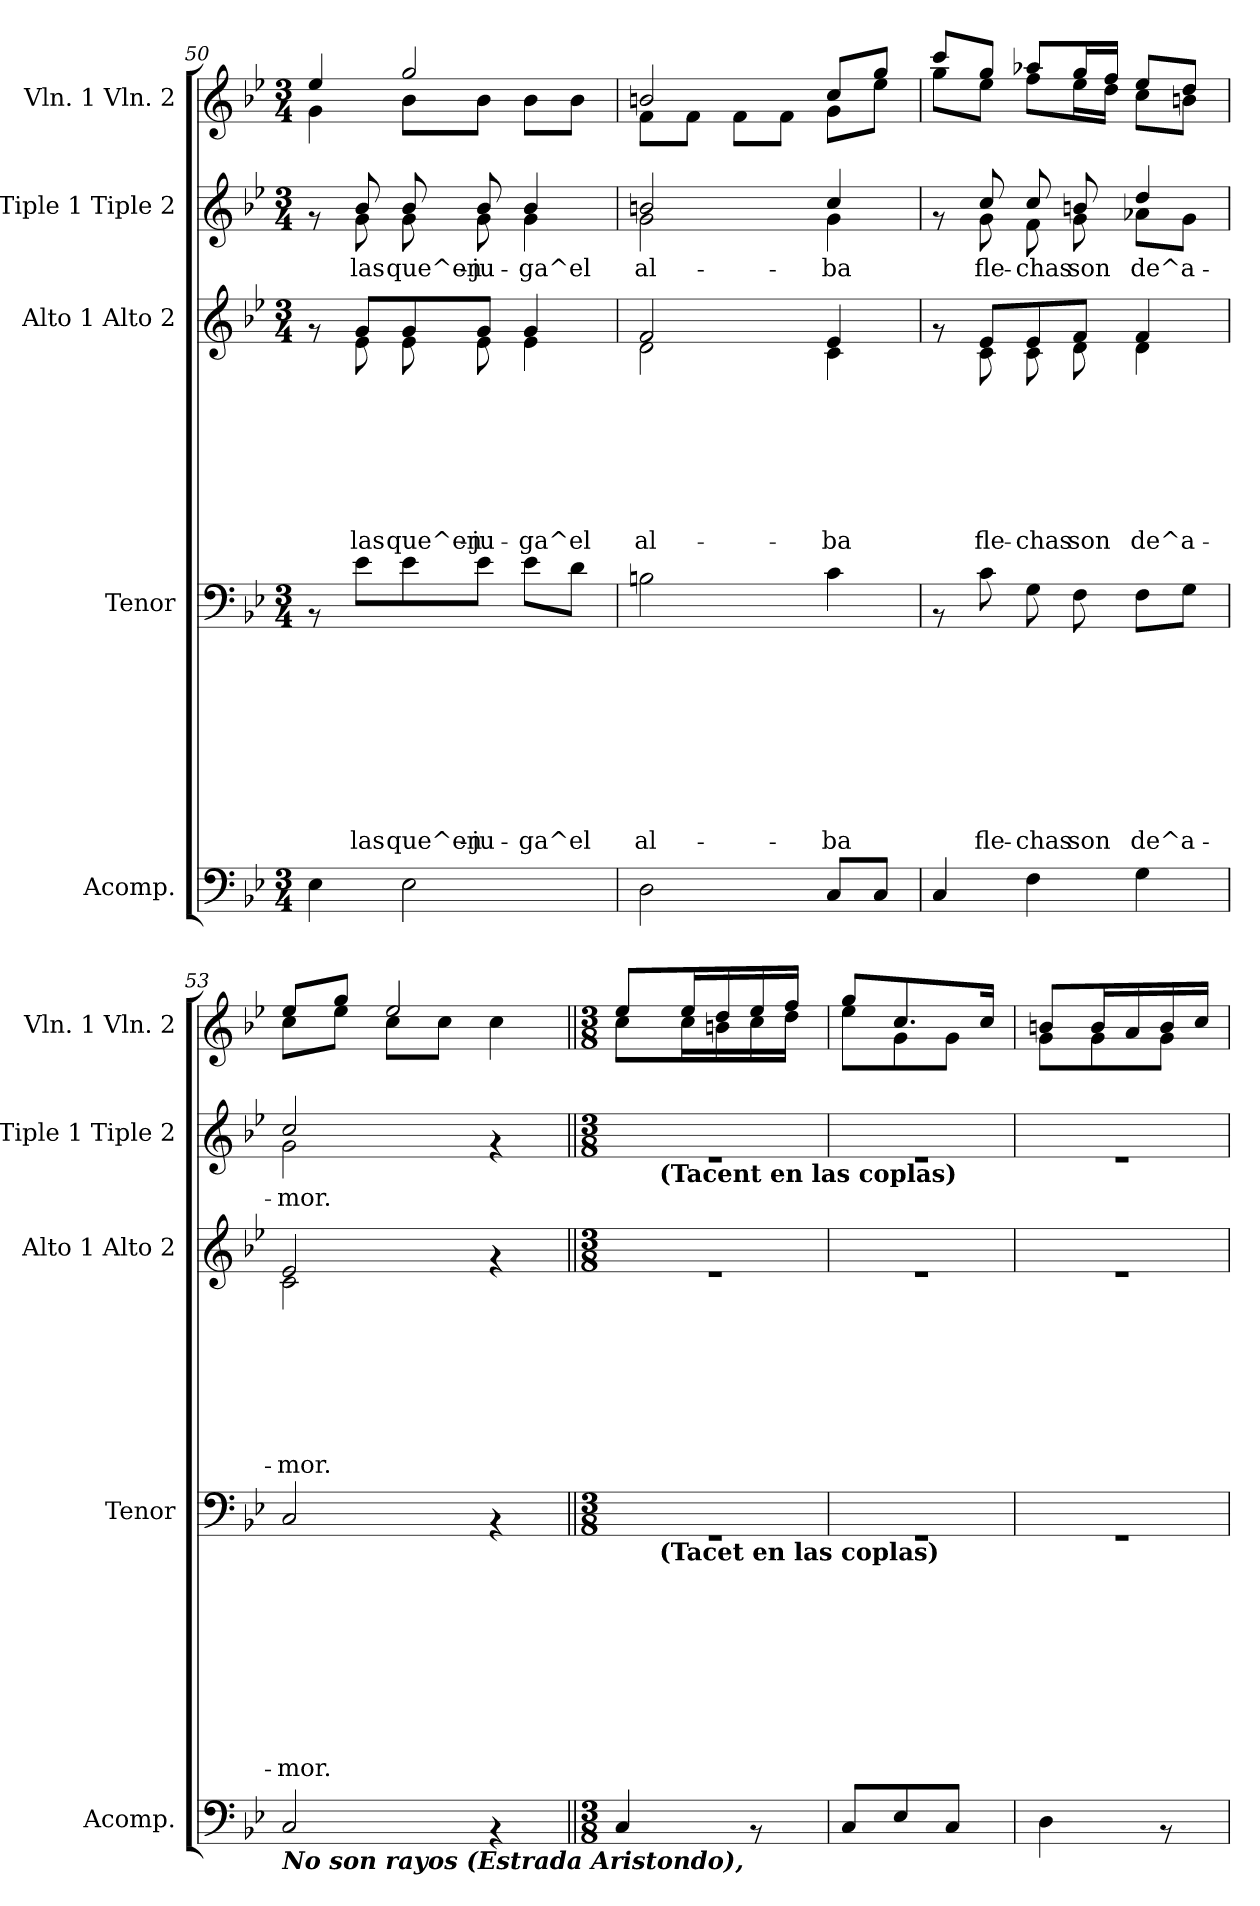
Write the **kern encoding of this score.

**kern	**kern	**text	**text	**text	**text	**text	**text	**text	**text	**text	**kern	**text	**text	**text	**text	**text	**text	**text	**kern	**text	**kern
*part5	*part4	*part4	*part4	*part4	*part4	*part4	*part4	*part4	*part4	*part4	*part3	*part3	*part3	*part3	*part3	*part3	*part3	*part3	*part2	*part2	*part1
*staff5	*staff4	*staff4	*staff4	*staff4	*staff4	*staff4	*staff4	*staff4	*staff4	*staff4	*staff3	*staff3	*staff3	*staff3	*staff3	*staff3	*staff3	*staff3	*staff2	*staff2	*staff1
*I"Acomp.	*I"Tenor	*	*	*	*	*	*	*	*	*	*I"Alto 1 Alto 2	*	*	*	*	*	*	*	*I"Tiple 1 Tiple 2	*	*I"Vln. 1 Vln. 2
*I'Acomp.	*I'Tenor	*	*	*	*	*	*	*	*	*	*I'Alto 1 Alto 2	*	*	*	*	*	*	*	*I'Tiple 1 Tiple 2	*	*I'Vln. 1 Vln. 2
*clefF4	*clefF4	*	*	*	*	*	*	*	*	*	*clefG2	*	*	*	*	*	*	*	*clefG2	*	*clefG2
*k[b-e-]	*k[b-e-]	*	*	*	*	*	*	*	*	*	*k[b-e-]	*	*	*	*	*	*	*	*k[b-e-]	*	*k[b-e-]
*B-:	*B-:	*	*	*	*	*	*	*	*	*	*B-:	*	*	*	*	*	*	*	*B-:	*	*B-:
*M3/4	*M3/4	*	*	*	*	*	*	*	*	*	*M3/4	*	*	*	*	*	*	*	*M3/4	*	*M3/4
=50	=50	=50	=50	=50	=50	=50	=50	=50	=50	=50	=50	=50	=50	=50	=50	=50	=50	=50	=50	=50	=50
*	*	*	*	*	*	*	*	*	*	*	*^	*	*	*	*	*	*	*	*^	*	*^
4E-\	8rAA	.	.	.	.	.	.	.	.	.	8rf	8ryy	.	.	.	.	.	.	.	8rf	8ryy	.	4ee-/	4g\
!	!	!	!	!	!	!	!	!	!	!LO:LY:b	!	!	!	!	!	!	!	!	!LO:LY:b	!	!	!LO:LY:b	!	!
.	8e-\L	.	.	.	.	.	.	.	.	las	8g/L	8e-\	.	.	.	.	.	.	las	8b-/	8g\	las	.	.
!	!	!	!	!	!	!	!	!	!	!LO:LY:b	!	!	!	!	!	!	!	!	!LO:LY:b	!	!	!LO:LY:b	!	!
2E-\	8e-\	.	.	.	.	.	.	.	.	que^en-	8g/	8e-\	.	.	.	.	.	.	que^en-	8b-/	8g\	que^en-	2gg/	8b-\L
!	!	!	!	!	!	!	!	!	!	!LO:LY:b	!	!	!	!	!	!	!	!	!LO:LY:b	!	!	!LO:LY:b	!	!
.	8e-\J	.	.	.	.	.	.	.	.	-ju-	8g/J	8e-\	.	.	.	.	.	.	-ju-	8b-/	8g\	-ju-	.	8b-\J
!	!	!	!	!	!	!	!	!	!	!LO:LY:b	!	!	!	!	!	!	!	!	!LO:LY:b	!	!	!LO:LY:b	!	!
.	8e-\L	.	.	.	.	.	.	.	.	-ga^el	4g/	4e-\	.	.	.	.	.	.	-ga^el	4b-/	4g\	-ga^el	.	8b-\L
.	8d\J	.	.	.	.	.	.	.	.	.	.	.	.	.	.	.	.	.	.	.	.	.	.	8b-\J
!!LO:LB:g=z	!!
=51	=51	=51	=51	=51	=51	=51	=51	=51	=51	=51	=51	=51	=51	=51	=51	=51	=51	=51	=51	=51	=51	=51	=51	=51
!	!	!	!	!	!	!	!	!	!	!LO:LY:b	!	!	!	!	!	!	!	!	!LO:LY:b	!	!	!LO:LY:b	!	!
2D\	2Bn\	.	.	.	.	.	.	.	.	al-	2f/	2d\	.	.	.	.	.	.	al-	2g\	2bn/	al-	2bn/	8f\L
.	.	.	.	.	.	.	.	.	.	.	.	.	.	.	.	.	.	.	.	.	.	.	.	8f\J
.	.	.	.	.	.	.	.	.	.	.	.	.	.	.	.	.	.	.	.	.	.	.	.	8f\L
.	.	.	.	.	.	.	.	.	.	.	.	.	.	.	.	.	.	.	.	.	.	.	.	8f\J
!	!	!	!	!	!	!	!	!	!	!LO:LY:b	!	!	!	!	!	!	!	!	!LO:LY:b	!	!	!LO:LY:b	!	!
8C/L	4c\	.	.	.	.	.	.	.	.	-ba	4e-/	4c\	.	.	.	.	.	.	-ba	4cc/	4g\	-ba	8cc/L	8g\L
8C/J	.	.	.	.	.	.	.	.	.	.	.	.	.	.	.	.	.	.	.	.	.	.	8gg/J	8ee-\J
=52	=52	=52	=52	=52	=52	=52	=52	=52	=52	=52	=52	=52	=52	=52	=52	=52	=52	=52	=52	=52	=52	=52	=52	=52
4C/	8rAA	.	.	.	.	.	.	.	.	.	8rf	8ryy	.	.	.	.	.	.	.	8rf	8ryy	.	8ccc/L	8gg\L
!	!	!	!	!	!	!	!	!	!	!LO:LY:b	!	!	!	!	!	!	!	!	!LO:LY:b	!	!	!LO:LY:b	!	!
.	8c\	.	.	.	.	.	.	.	.	fle-	8e-/L	8c\	.	.	.	.	.	.	fle-	8g\	8cc/	fle-	8gg/J	8ee-\J
!	!	!	!	!	!	!	!	!	!	!LO:LY:b	!	!	!	!	!	!	!	!	!LO:LY:b	!	!	!LO:LY:b	!	!
4F\	8G\	.	.	.	.	.	.	.	.	-chas	8e-/	8c\	.	.	.	.	.	.	-chas	8cc/	8f\	-chas	8aa-X/L	8ff\L
!	!	!	!	!	!	!	!	!	!	!LO:LY:b	!	!	!	!	!	!	!	!	!LO:LY:b	!	!	!LO:LY:b	!	!
.	8F\	.	.	.	.	.	.	.	.	son	8f/J	8d\	.	.	.	.	.	.	son	8bn/	8g\	son	16gg/L	16ee-\L
.	.	.	.	.	.	.	.	.	.	.	.	.	.	.	.	.	.	.	.	.	.	.	16ff/JJ	16dd\JJ
!	!	!	!	!	!	!	!	!	!	!LO:LY:b	!	!	!	!	!	!	!	!	!LO:LY:b	!	!	!LO:LY:b	!	!
4G\	8F\L	.	.	.	.	.	.	.	.	de^a-	4f/	4d\	.	.	.	.	.	.	de^a-	4dd/	8a-X\L	de^a-	8ee-/L	8cc\L
.	8G\J	.	.	.	.	.	.	.	.	.	.	.	.	.	.	.	.	.	.	.	8g\J	.	8dd/J	8bn\J
=53	=53	=53	=53	=53	=53	=53	=53	=53	=53	=53	=53	=53	=53	=53	=53	=53	=53	=53	=53	=53	=53	=53	=53	=53
!LO:TX:b:Bi:t=No son rayos (Estrada Aristondo),	!	!	!	!	!	!	!	!	!	!	!	!	!	!	!	!	!	!	!	!	!	!	!	!
!	!	!	!	!	!	!	!	!	!	!LO:LY:b	!	!	!	!	!	!	!	!	!LO:LY:b	!	!	!LO:LY:b	!	!
2C/	2C/	.	.	.	.	.	.	.	.	-mor.	2e-/	2c\	.	.	.	.	.	.	-mor.	2cc/	2g\	-mor.	8ee-/L	8cc\L
.	.	.	.	.	.	.	.	.	.	.	.	.	.	.	.	.	.	.	.	.	.	.	8gg/J	8ee-\J
.	.	.	.	.	.	.	.	.	.	.	.	.	.	.	.	.	.	.	.	.	.	.	2ee-/	8cc\L
.	.	.	.	.	.	.	.	.	.	.	.	.	.	.	.	.	.	.	.	.	.	.	.	8cc\J
4rAA	4rAA	.	.	.	.	.	.	.	.	.	4rf	4ryy	.	.	.	.	.	.	.	4rf	4ryy	.	.	4cc\
*	*	*	*	*	*	*	*	*	*	*	*v	*v	*	*	*	*	*	*	*	*	*	*	*	*
!!LO:PB:g=z	!!
=54||	=54||	=54||	=54||	=54||	=54||	=54||	=54||	=54||	=54||	=54||	=54||	=54||	=54||	=54||	=54||	=54||	=54||	=54||	=54||	=54||	=54||	=54||	=54||
*M3/8	*M3/8	*	*	*	*	*	*	*	*	*	*M3/8	*	*	*	*	*	*	*	*M3/8	*	*	*M3/8	*
*	*^	*	*	*	*	*	*	*	*	*	*	*	*	*	*	*	*	*	*	*	*	*	*
4C/	4.rAA	16.ryy	.	.	.	.	.	.	.	.	.	4.re	.	.	.	.	.	.	.	4.rf	16.ryy	.	8ee-/L	8cc\L
!	!	!	!	!	!	!	!	!	!	!	!	!	!	!	!	!	!	!	!	!	!LO:TX:b:B:t=(Tacent en las coplas)	!	!	!
!	!	!LO:TX:b:B:t=(Tacet en las coplas)	!	!	!	!	!	!	!	!	!	!	!	!	!	!	!	!	!	!	!	!	!	!
.	.	4ryy	.	.	.	.	.	.	.	.	.	.	.	.	.	.	.	.	.	.	4ryy	.	.	.
.	.	.	.	.	.	.	.	.	.	.	.	.	.	.	.	.	.	.	.	.	.	.	16ee-/L	16cc\L
.	.	.	.	.	.	.	.	.	.	.	.	.	.	.	.	.	.	.	.	.	.	.	16dd/	16bn\
8rAA	.	.	.	.	.	.	.	.	.	.	.	.	.	.	.	.	.	.	.	.	.	.	16ee-/	16cc\
.	.	.	.	.	.	.	.	.	.	.	.	.	.	.	.	.	.	.	.	.	.	.	16ff/JJ	16dd\JJ
.	.	32ryy	.	.	.	.	.	.	.	.	.	.	.	.	.	.	.	.	.	.	32ryy	.	.	.
*	*v	*v	*	*	*	*	*	*	*	*	*	*	*	*	*	*	*	*	*	*v	*v	*	*	*
=55	=55	=55	=55	=55	=55	=55	=55	=55	=55	=55	=55	=55	=55	=55	=55	=55	=55	=55	=55	=55	=55	=55
8C/L	4.rAA	.	.	.	.	.	.	.	.	.	4.re	.	.	.	.	.	.	.	4.rf	.	8gg/L	8ee-\L
8E-/	.	.	.	.	.	.	.	.	.	.	.	.	.	.	.	.	.	.	.	.	8.cc/	8g\
8C/J	.	.	.	.	.	.	.	.	.	.	.	.	.	.	.	.	.	.	.	.	.	8g\J
.	.	.	.	.	.	.	.	.	.	.	.	.	.	.	.	.	.	.	.	.	16cc/Jk	.
=56	=56	=56	=56	=56	=56	=56	=56	=56	=56	=56	=56	=56	=56	=56	=56	=56	=56	=56	=56	=56	=56	=56
4D\	4.rGG	.	.	.	.	.	.	.	.	.	4.re	.	.	.	.	.	.	.	4.re	.	8bn/L	8g\L
.	.	.	.	.	.	.	.	.	.	.	.	.	.	.	.	.	.	.	.	.	16b/L	8g\
.	.	.	.	.	.	.	.	.	.	.	.	.	.	.	.	.	.	.	.	.	16a/	.
8rAA	.	.	.	.	.	.	.	.	.	.	.	.	.	.	.	.	.	.	.	.	16b/	8g\J
.	.	.	.	.	.	.	.	.	.	.	.	.	.	.	.	.	.	.	.	.	16cc/JJ	.
*	*	*	*	*	*	*	*	*	*	*	*	*	*	*	*	*	*	*	*	*	*v	*v
=	=	=	=	=	=	=	=	=	=	=	=	=	=	=	=	=	=	=	=	=	=
*-	*-	*-	*-	*-	*-	*-	*-	*-	*-	*-	*-	*-	*-	*-	*-	*-	*-	*-	*-	*-	*-
